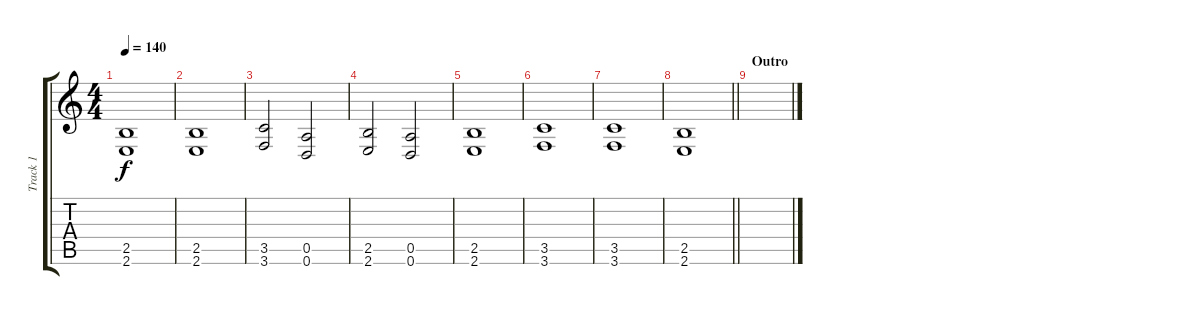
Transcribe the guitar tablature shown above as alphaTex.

\track ("Track 1" "Track 1") {instrument distortionguitar}
\staff {score tabs}
\tuning (E4 B3 G3 D3 A2 D2) {hide}
\ts (4 4)
\tempo 140
\clef g2
\ks c
(2.5 2.6).1{dy f} |
(2.5 2.6).1 |
(3.5 3.6).2 (0.5 0.6).2 |
(2.5 2.6).2 (0.5 0.6).2 |
(2.5 2.6).1 |
(3.5 3.6).1 |
(3.5 3.6).1 |
\barLineRight lightlight
(2.5 2.6).1 |
\section ("" "Outro")
